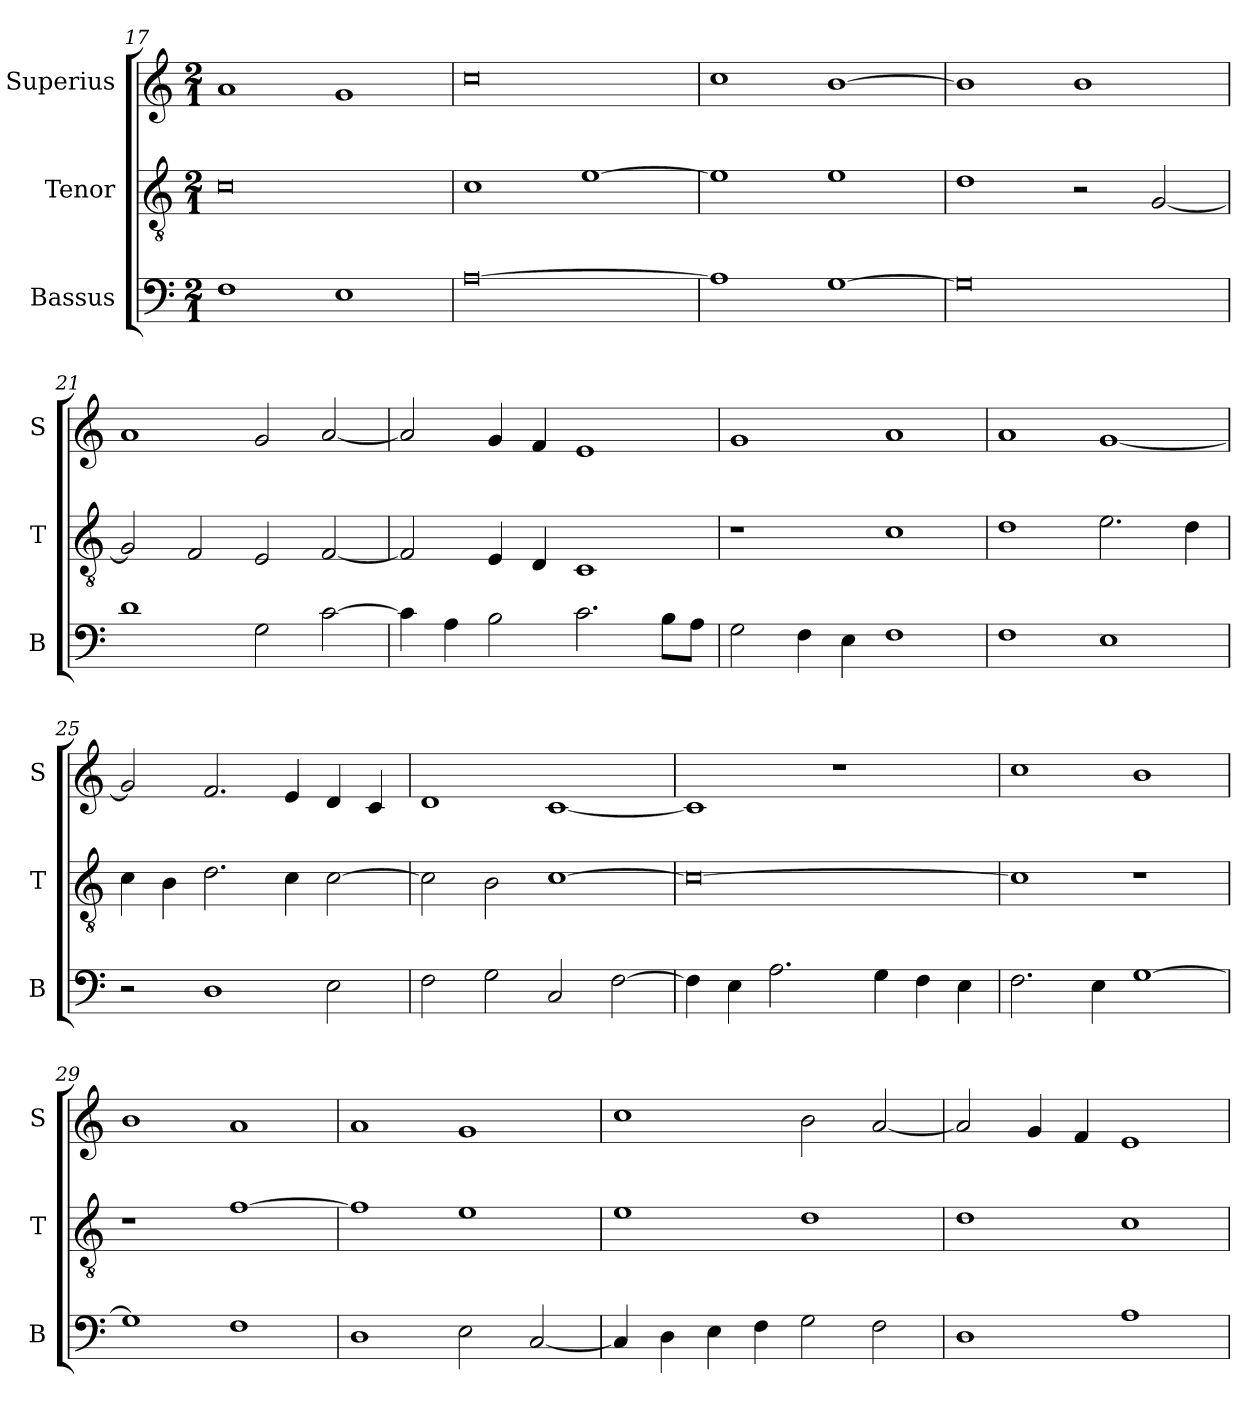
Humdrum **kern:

**kern	**kern	**kern
*part3	*part2	*part1
*staff3	*staff2	*staff1
*I"Bassus	*I"Tenor	*I"Superius
*I'B	*I'T	*I'S
*clefF4	*clefGv2	*clefG2
*k[]	*k[]	*k[]
*M2/1	*M2/1	*M2/1
=17	=17	=17
1F	0c	1a
1E	.	1g
=18	=18	=18
[0A	1c	0cc
.	[1e	.
=19	=19	=19
1A]	1e]	1cc
[1G	1e	[1b
=20	=20	=20
0G]	1d	1b]
.	2r	1b
.	[2G	.
=21	=21	=21
1d	2G]	1a
.	2F	.
2G	2E	2g
[2c	[2F	[2a
=22	=22	=22
4c]	2F]	2a]
4A	.	.
2B	4E	4g
.	4D	4f
2.c	1C	1e
8BL	.	.
8AJ	.	.
=23	=23	=23
2G	1r	1g
4F	.	.
4E	.	.
1F	1c	1a
=24	=24	=24
1F	1d	1a
1E	2.e	[1g
.	4d	.
=25	=25	=25
2r	4c	2g]
.	4B	.
1D	2.d	2.f
.	4c	4e
2E	[2c	4d
.	.	4c
=26	=26	=26
2F	2c]	1d
2G	2B	.
2C	[1c	[1c
[2F	.	.
=27	=27	=27
4F]	0c_	1c]
4E	.	.
2.A	.	.
.	.	1r
4G	.	.
4F	.	.
4E	.	.
=28	=28	=28
2.F	1c]	1cc
4E	.	.
[1G	1r	1b
=29	=29	=29
1G]	1r	1b
1F	[1f	1a
=30	=30	=30
1D	1f]	1a
2E	1e	1g
[2C	.	.
=31	=31	=31
4C]	1e	1cc
4D	.	.
4E	.	.
4F	.	.
2G	1d	2b
2F	.	[2a
=32	=32	=32
1D	1d	2a]
.	.	4g
.	.	4f
1A	1c	1e
=	=	=
*-	*-	*-
